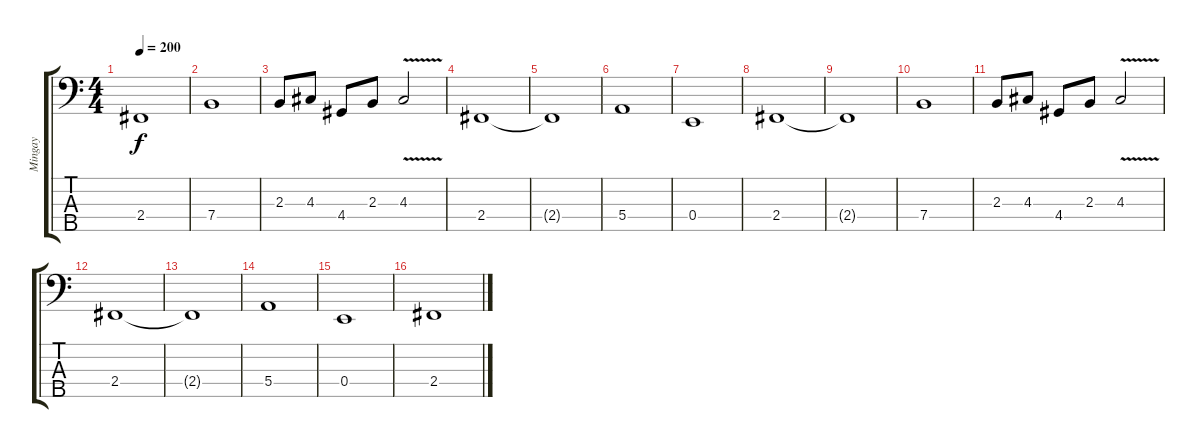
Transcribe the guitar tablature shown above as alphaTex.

\track ("Mingay" "Mingay") {instrument electricbasspick}
\staff {score tabs}
\tuning (G2 D2 A1 E1 B0) {hide}
\ts (4 4)
\tempo 200
\clef f4
\ks c
2.4{t}.1{dy f} |
7.4.1 |
2.3.8 4.3.8 4.4.8 2.3.8 4.3{v}.2 |
2.4.1 |
2.4{t}.1 |
5.4.1 |
0.4.1 |
2.4.1 |
2.4{t}.1 |
7.4.1 |
2.3.8 4.3.8 4.4.8 2.3.8 4.3{v}.2 |
2.4.1 |
2.4{t}.1 |
5.4.1 |
0.4.1 |
2.4.1
